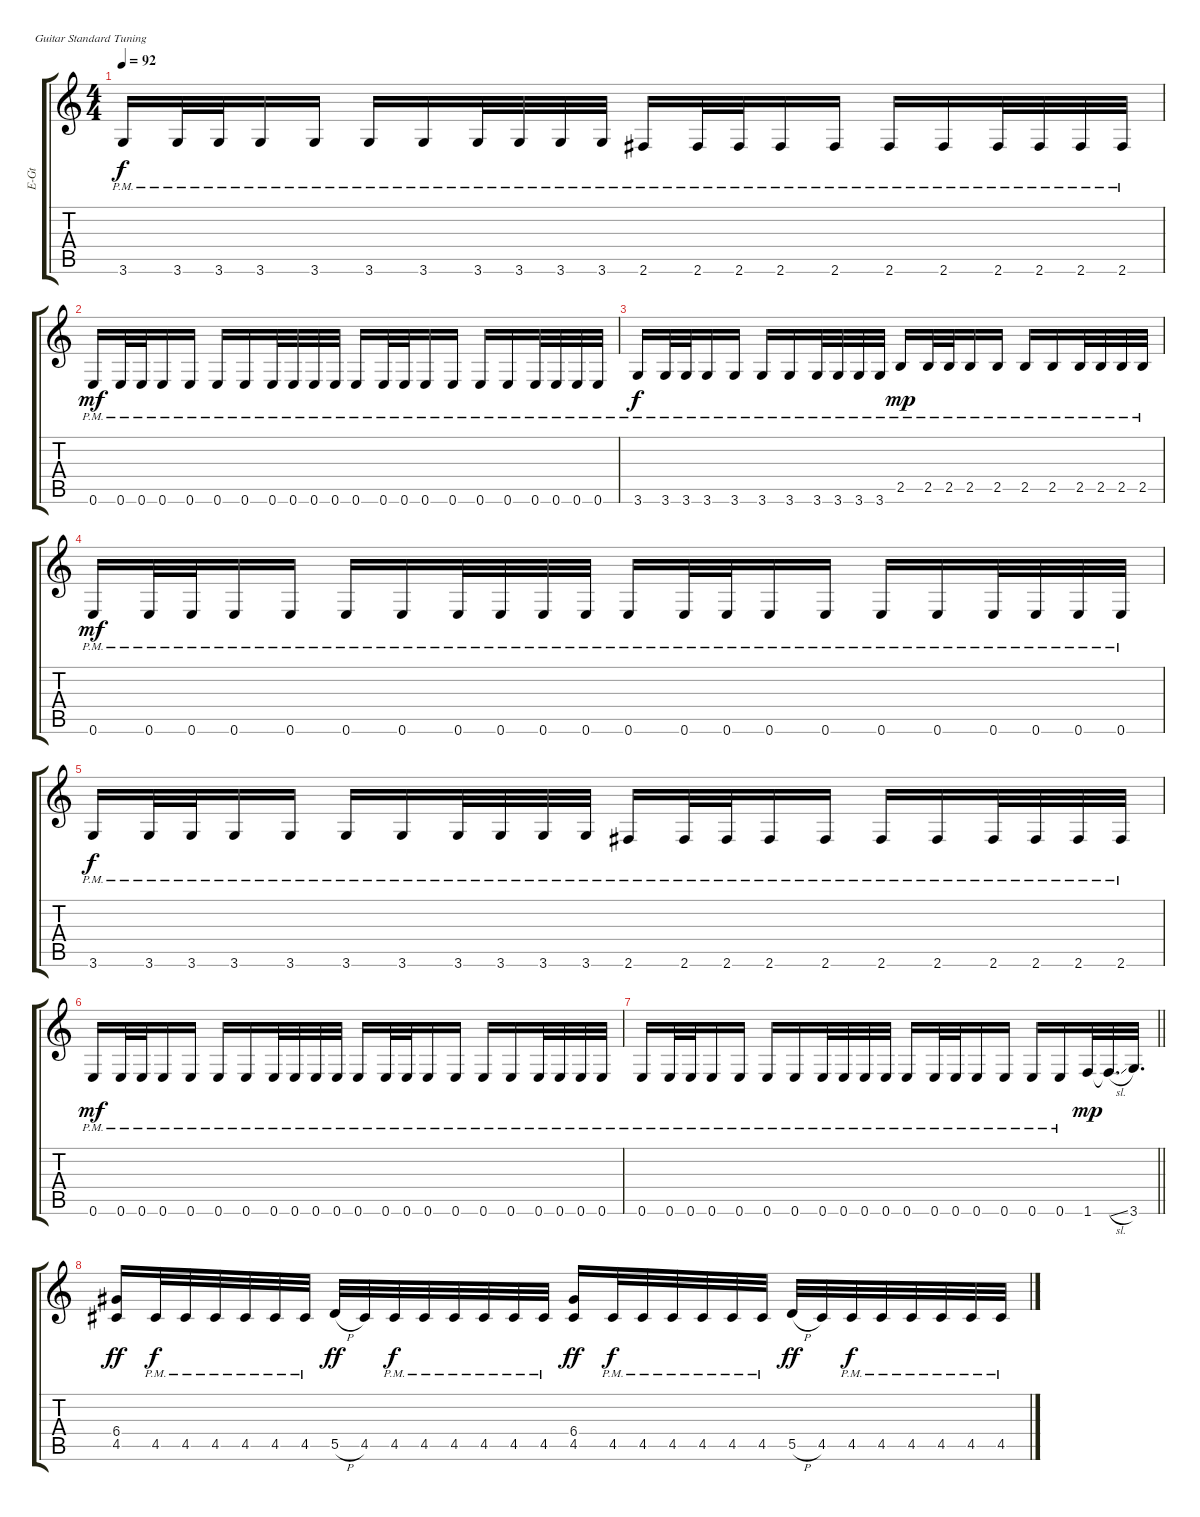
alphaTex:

\track ("Rhythm " "E-Gt") {instrument distortionguitar}
\staff {score tabs}
\tuning (E4 B3 G3 D3 A2 E2)
\ts (4 4)
\tempo 92
\clef g2
\ks c
3.6{pm}.16{dy f} 3.6{pm}.32 3.6{pm}.32 3.6{pm}.16 3.6{pm}.16 3.6{pm}.16 3.6{pm}.16 3.6{pm}.32 3.6{pm}.32 3.6{pm}.32 3.6{pm}.32 2.6{pm}.16 2.6{pm}.32 2.6{pm}.32 2.6{pm}.16 2.6{pm}.16 2.6{pm}.16 2.6{pm}.16 2.6{pm}.32 2.6{pm}.32 2.6{pm}.32 2.6{pm}.32 |
0.6{pm}.16{dy mf} 0.6{pm}.32 0.6{pm}.32 0.6{pm}.16 0.6{pm}.16 0.6{pm}.16 0.6{pm}.16 0.6{pm}.32 0.6{pm}.32 0.6{pm}.32 0.6{pm}.32 0.6{pm}.16 0.6{pm}.32 0.6{pm}.32 0.6{pm}.16 0.6{pm}.16 0.6{pm}.16 0.6{pm}.16 0.6{pm}.32 0.6{pm}.32 0.6{pm}.32 0.6{pm}.32 |
3.6{pm}.16{dy f} 3.6{pm}.32 3.6{pm}.32 3.6{pm}.16 3.6{pm}.16 3.6{pm}.16 3.6{pm}.16 3.6{pm}.32 3.6{pm}.32 3.6{pm}.32 3.6{pm}.32 2.5{pm}.16{dy mp} 2.5{pm}.32 2.5{pm}.32 2.5{pm}.16 2.5{pm}.16 2.5{pm}.16 2.5{pm}.16 2.5{pm}.32 2.5{pm}.32 2.5{pm}.32 2.5{pm}.32 |
0.6{pm}.16{dy mf} 0.6{pm}.32 0.6{pm}.32 0.6{pm}.16 0.6{pm}.16 0.6{pm}.16 0.6{pm}.16 0.6{pm}.32 0.6{pm}.32 0.6{pm}.32 0.6{pm}.32 0.6{pm}.16 0.6{pm}.32 0.6{pm}.32 0.6{pm}.16 0.6{pm}.16 0.6{pm}.16 0.6{pm}.16 0.6{pm}.32 0.6{pm}.32 0.6{pm}.32 0.6{pm}.32 |
3.6{pm}.16{dy f} 3.6{pm}.32 3.6{pm}.32 3.6{pm}.16 3.6{pm}.16 3.6{pm}.16 3.6{pm}.16 3.6{pm}.32 3.6{pm}.32 3.6{pm}.32 3.6{pm}.32 2.6{pm}.16 2.6{pm}.32 2.6{pm}.32 2.6{pm}.16 2.6{pm}.16 2.6{pm}.16 2.6{pm}.16 2.6{pm}.32 2.6{pm}.32 2.6{pm}.32 2.6{pm}.32 |
0.6{pm}.16{dy mf} 0.6{pm}.32 0.6{pm}.32 0.6{pm}.16 0.6{pm}.16 0.6{pm}.16 0.6{pm}.16 0.6{pm}.32 0.6{pm}.32 0.6{pm}.32 0.6{pm}.32 0.6{pm}.16 0.6{pm}.32 0.6{pm}.32 0.6{pm}.16 0.6{pm}.16 0.6{pm}.16 0.6{pm}.16 0.6{pm}.32 0.6{pm}.32 0.6{pm}.32 0.6{pm}.32 |
\barLineRight lightlight
0.6{pm}.16 0.6{pm}.32 0.6{pm}.32 0.6{pm}.16 0.6{pm}.16 0.6{pm}.16 0.6{pm}.16 0.6{pm}.32 0.6{pm}.32 0.6{pm}.32 0.6{pm}.32 0.6{pm}.16 0.6{pm}.32 0.6{pm}.32 0.6{pm}.16 0.6{pm}.16 0.6{pm}.16 0.6{pm}.16 1.6.32{dy mp} 1.6{sl t}.32{d} 3.6.32{d} |
(6.4 4.5).16{dy ff} 4.5{pm}.32{dy f} 4.5{pm}.32 4.5{pm}.32 4.5{pm}.32 4.5{pm}.32 4.5{pm}.32 5.5{h}.32{dy ff} 4.5.32 4.5{pm}.32{dy f} 4.5{pm}.32 4.5{pm}.32 4.5{pm}.32 4.5{pm}.32 4.5{pm}.32 (6.4 4.5).16{dy ff} 4.5{pm}.32{dy f} 4.5{pm}.32 4.5{pm}.32 4.5{pm}.32 4.5{pm}.32 4.5{pm}.32 5.5{h}.32{dy ff} 4.5.32 4.5{pm}.32{dy f} 4.5{pm}.32 4.5{pm}.32 4.5{pm}.32 4.5{pm}.32 4.5{pm}.32
